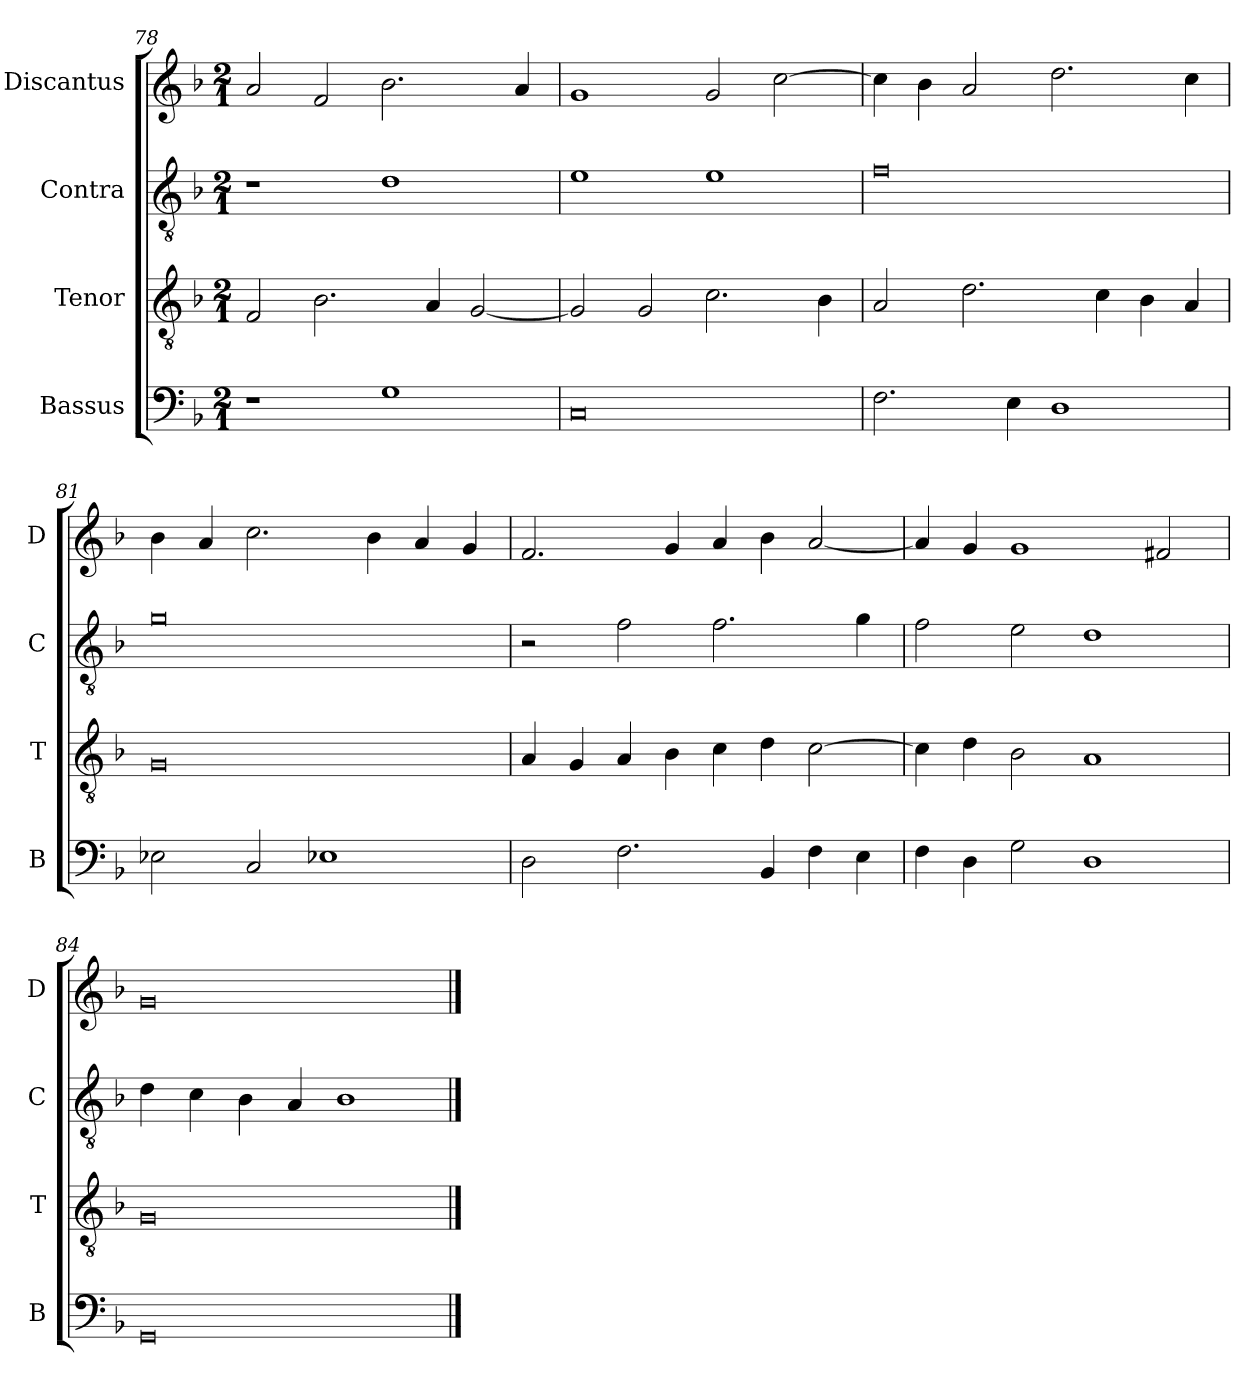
**kern	**kern	**kern	**kern
*part4	*part3	*part2	*part1
*staff4	*staff3	*staff2	*staff1
*I"Bassus	*I"Tenor	*I"Contra	*I"Discantus
*I'B	*I'T	*I'C	*I'D
*clefF4	*clefGv2	*clefGv2	*clefG2
*k[b-]	*k[b-]	*k[b-]	*k[b-]
*M2/1	*M2/1	*M2/1	*M2/1
=78	=78	=78	=78
1r	2F/	1r	2a/
.	2.B-\	.	2f/
1G	.	1d	2.b-\
.	4A/	.	.
.	[2G/	.	.
.	.	.	4a/
=79	=79	=79	=79
0C	2G/]	1e	1g
.	2G/	.	.
.	2.c\	1e	2g/
.	.	.	[2cc\
.	4B-\	.	.
=80	=80	=80	=80
2.F\	2A/	0f	4cc\]
.	.	.	4b-\
.	2.d\	.	2a/
4E\	.	.	.
1D	.	.	2.dd\
.	4c\	.	.
.	4B-\	.	.
.	4A/	.	4cc\
=81	=81	=81	=81
2E-X\	0G	0g	4b-\
.	.	.	4a/
2C/	.	.	2.cc\
1E-X	.	.	.
.	.	.	4b-\
.	.	.	4a/
.	.	.	4g/
=82	=82	=82	=82
2D\	4A/	2r	2.f/
.	4G/	.	.
2.F\	4A/	2f\	.
.	4B-\	.	4g/
.	4c\	2.f\	4a/
4BB-/	4d\	.	4b-\
4F\	[2c\	.	[2a/
4E\	.	4g\	.
=83	=83	=83	=83
4F\	4c\]	2f\	4a/]
4D\	4d\	.	4g/
2G\	2B-\	2e\	1g
1D	1A	1d	.
.	.	.	2f#X/
=84	=84	=84	=84
0GG	0G	4d\	0g
.	.	4c\	.
.	.	4B-\	.
.	.	4A/	.
.	.	1B-	.
==	==	==	==
*-	*-	*-	*-
